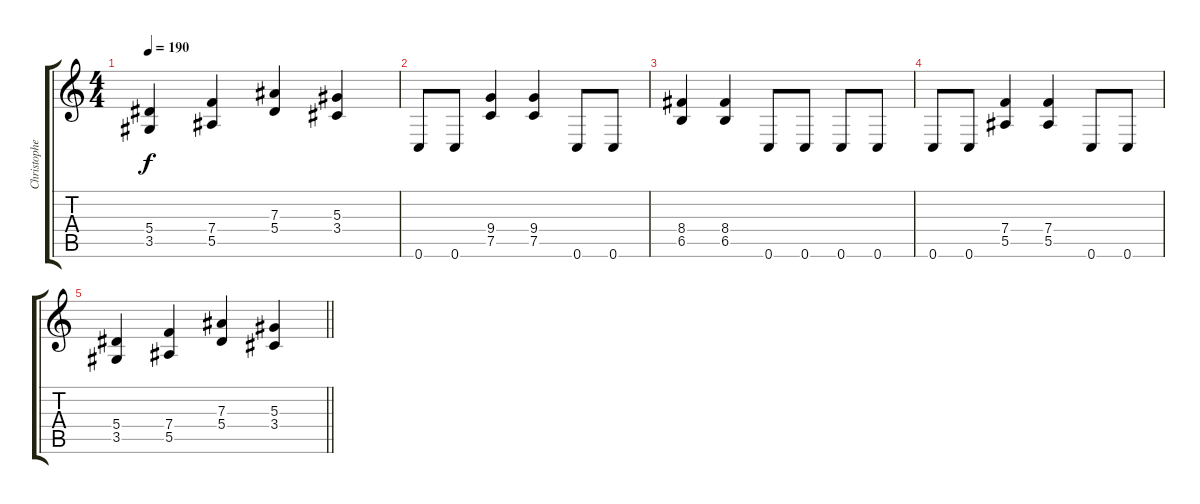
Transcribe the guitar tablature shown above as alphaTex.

\track ("Christopher Ammot" "Christophe") {instrument distortionguitar}
\staff {score tabs}
\tuning (C4 G3 Eb3 Bb2 F2 C2) {hide}
\ts (4 4)
\tempo 190
\clef g2
\ks c
(5.4 3.5).4{dy f} (7.4 5.5).4 (7.3 5.4).4 (5.3 3.4).4 |
0.6.8 0.6.8 (9.4 7.5).4 (9.4 7.5).4 0.6.8 0.6.8 |
(8.4 6.5).4 (8.4 6.5).4 0.6.8 0.6.8 0.6.8 0.6.8 |
0.6.8 0.6.8 (7.4 5.5).4 (7.4 5.5).4 0.6.8 0.6.8 |
\barLineRight lightlight
(5.4 3.5).4 (7.4 5.5).4 (7.3 5.4).4 (5.3 3.4).4
